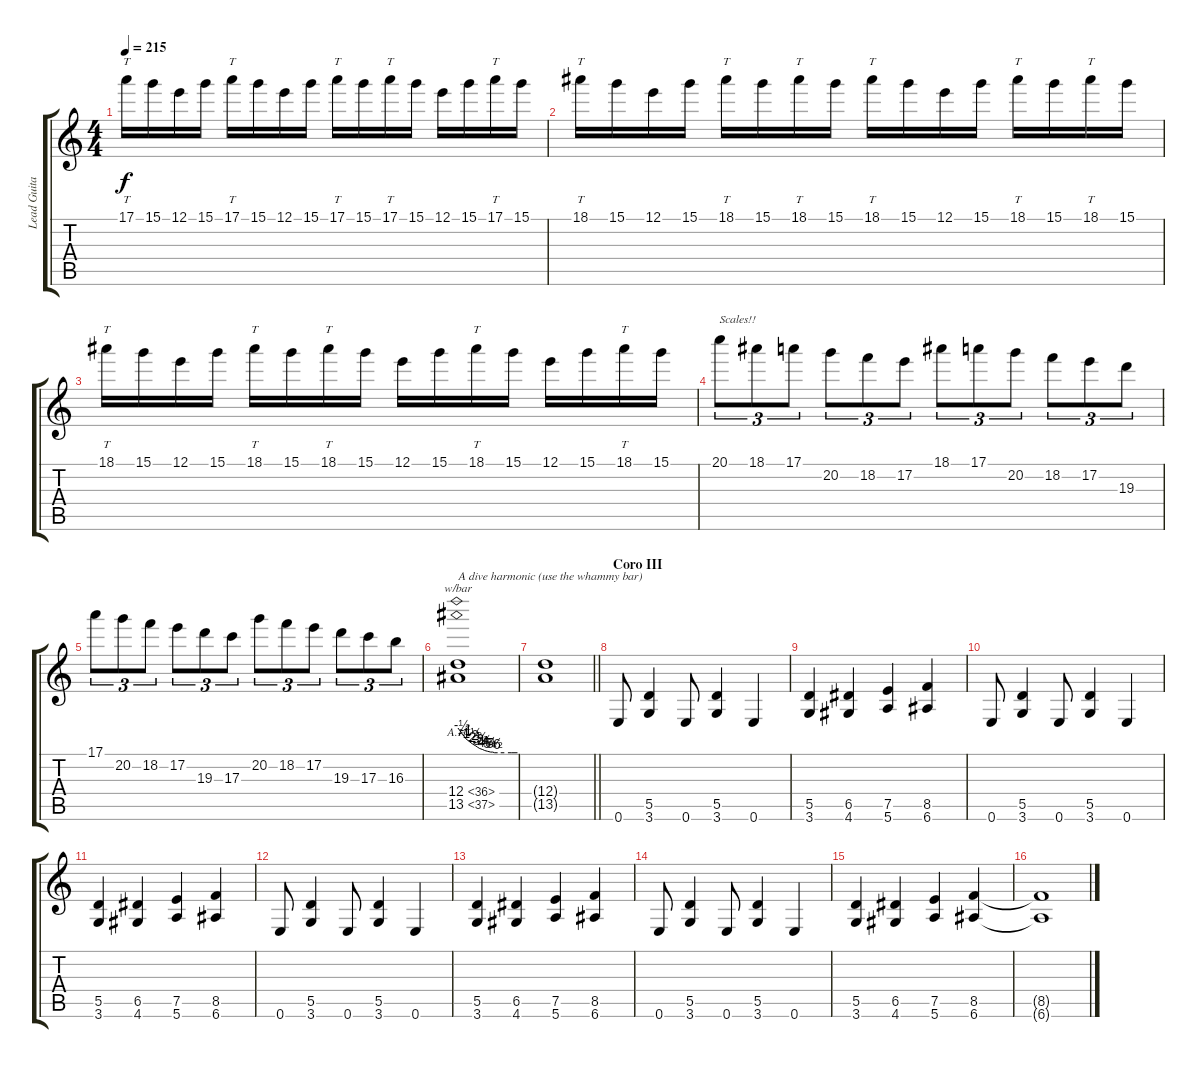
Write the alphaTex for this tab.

\track ("Lead Guitar" "Lead Guita") {instrument distortionguitar}
\staff {score tabs}
\tuning (E4 B3 G3 D3 A2 E2) {hide}
\ts (4 4)
\tempo 215
\clef g2
\ks c
17.1.16{tt dy f} 15.1.16 12.1.16 15.1.16 17.1.16{tt} 15.1.16 12.1.16 15.1.16 17.1.16{tt} 15.1.16 17.1.16{tt} 15.1.16 12.1.16 15.1.16 17.1.16{tt} 15.1.16 |
18.1.16{tt} 15.1.16 12.1.16 15.1.16 18.1.16{tt} 15.1.16 18.1.16{tt} 15.1.16 18.1.16{tt} 15.1.16 12.1.16 15.1.16 18.1.16{tt} 15.1.16 18.1.16{tt} 15.1.16 |
18.1.16{tt} 15.1.16 12.1.16 15.1.16 18.1.16{tt} 15.1.16 18.1.16{tt} 15.1.16 12.1.16 15.1.16 18.1.16{tt} 15.1.16 12.1.16 15.1.16 18.1.16{tt} 15.1.16 |
20.1.8{tu (3 2) txt "Scales!!"} 18.1.8{tu (3 2)} 17.1.8{tu (3 2)} 20.2.8{tu (3 2)} 18.2.8{tu (3 2)} 17.2.8{tu (3 2)} 18.1.8{tu (3 2)} 17.1.8{tu (3 2)} 20.2.8{tu (3 2)} 18.2.8{tu (3 2)} 17.2.8{tu (3 2)} 19.3.8{tu (3 2)} |
17.1.8{tu (3 2)} 20.2.8{tu (3 2)} 18.2.8{tu (3 2)} 17.2.8{tu (3 2)} 19.3.8{tu (3 2)} 17.3.8{tu (3 2)} 20.2.8{tu (3 2)} 18.2.8{tu (3 2)} 17.2.8{tu (3 2)} 19.3.8{tu (3 2)} 17.3.8{tu (3 2)} 16.3.8{tu (3 2)} |
(12.4{ah 24} 13.5{ah 24}).1{tbe (custom default 0 0 4 -2 8 -4 12 -6 15 -8 18 -10 20 -12 22 -14 25 -16 27 -18 30 -20 33 -22 35 -22 37 -24 40 -24 54 -24 60 -24) txt "A dive harmonic (use the whammy bar) "} |
\barLineRight lightlight
(12.4{t} 13.5{t}).1 |
\section ("" "Coro III")
0.6.8 (5.5 3.6).4 0.6.8 (5.5 3.6).4 0.6.4 |
(5.5 3.6).4 (6.5 4.6).4 (7.5 5.6).4 (8.5 6.6).4 |
0.6.8 (5.5 3.6).4 0.6.8 (5.5 3.6).4 0.6.4 |
(5.5 3.6).4 (6.5 4.6).4 (7.5 5.6).4 (8.5 6.6).4 |
0.6.8 (5.5 3.6).4 0.6.8 (5.5 3.6).4 0.6.4 |
(5.5 3.6).4 (6.5 4.6).4 (7.5 5.6).4 (8.5 6.6).4 |
0.6.8 (5.5 3.6).4 0.6.8 (5.5 3.6).4 0.6.4 |
(5.5 3.6).4 (6.5 4.6).4 (7.5 5.6).4 (8.5 6.6).4 |
(8.5{t} 6.6{t}).1
